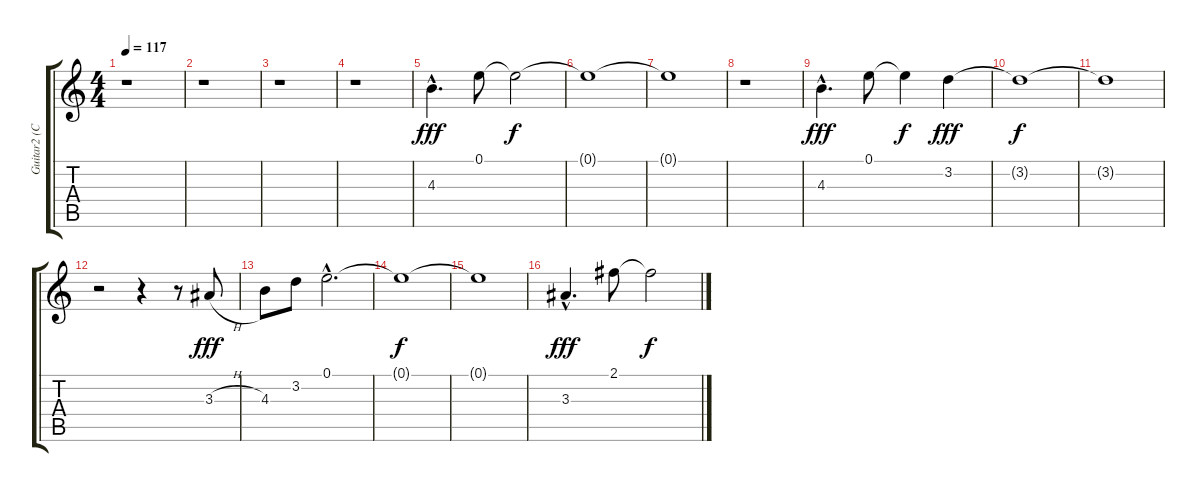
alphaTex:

\track ("Guitar2 (Clean)" "Guitar2 (C") {instrument electricguitarclean}
\staff {score tabs}
\tuning (E4 B3 G3 D3 A2 E2) {hide}
\ts (4 4)
\tempo 117
\clef g2
\ks c
r.1{dy fff} |
r.1 |
r.1 |
r.1 |
4.3{hac}.4{d} 0.1.8 0.1{t}.2{dy f} |
0.1{t}.1 |
0.1{t}.1 |
r.1 |
4.3{hac}.4{d dy fff} 0.1.8 0.1{t}.4{dy f} 3.2.4{dy fff} |
3.2{t}.1{dy f} |
3.2{t}.1 |
r.2 r.4 r.8 3.3{h}.8{dy fff} |
4.3.8 3.2.8 0.1{hac}.2{d} |
0.1{t}.1{dy f} |
0.1{t}.1 |
3.3{hac}.4{d dy fff} 2.1.8 2.1{t}.2{dy f}
